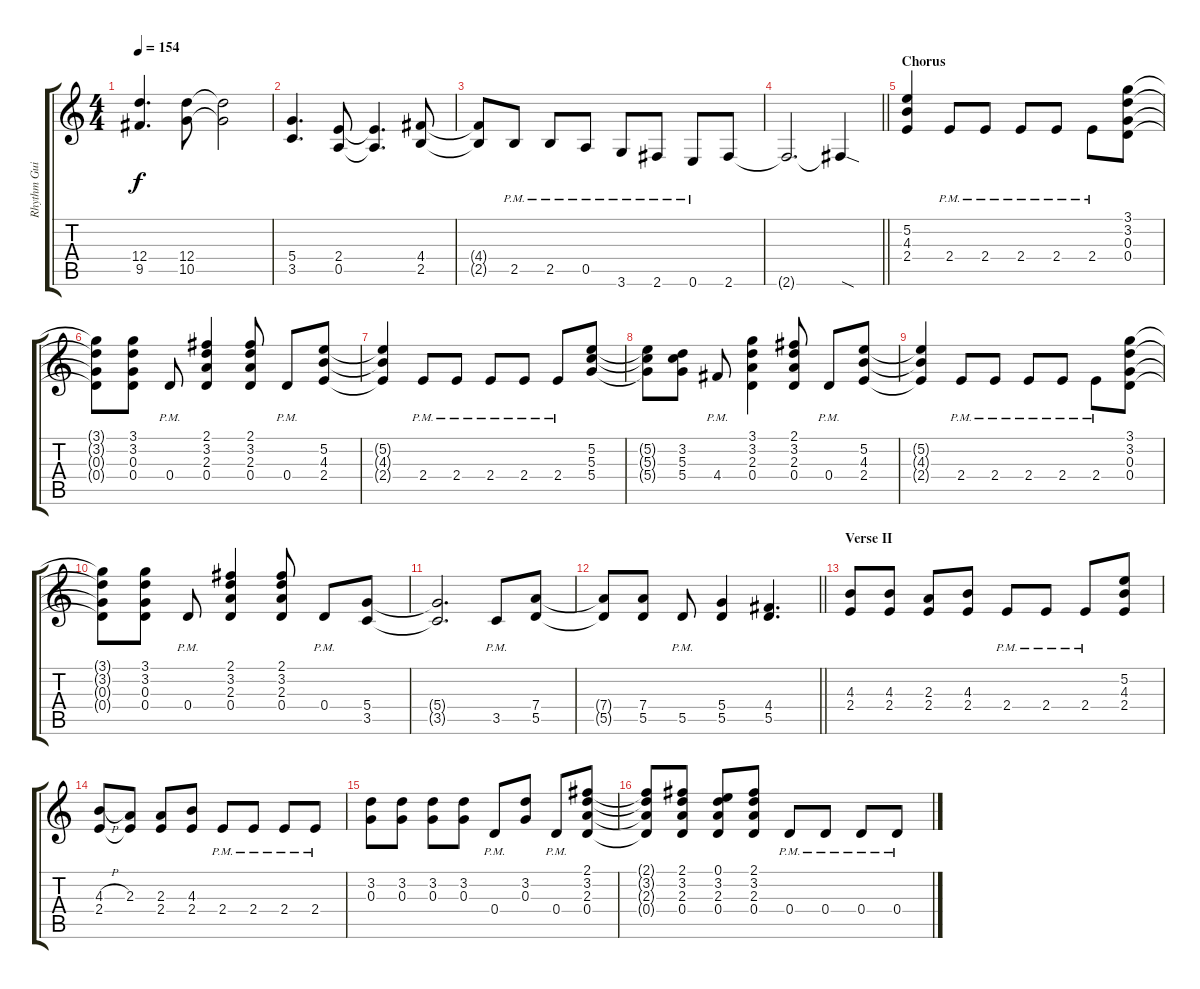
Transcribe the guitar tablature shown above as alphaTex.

\track ("Rhythm Guitar I" "Rhythm Gui") {instrument overdrivenguitar}
\staff {score tabs}
\tuning (E4 B3 G3 D3 A2 E2) {hide}
\ts (4 4)
\tempo 154
\clef g2
\ks c
(12.4 9.5).4{d dy f} (12.4 10.5).8 (12.4{t} 10.5{t}).2 |
(5.4 3.5).4{d} (2.4 0.5).8 (2.4{t} 0.5{t}).4{d} (4.4 2.5).8 |
(4.4{t} 2.5{t}).8 2.5{pm}.8 2.5{pm}.8 0.5{pm}.8 3.6{pm}.8 2.6{pm}.8 0.6{pm}.8 2.6.8 |
\barLineRight lightlight
2.6{t}.2{d} 2.6{sod t}.4 |
\section ("" "Chorus")
(5.2 4.3 2.4).4 2.4{pm}.8 2.4{pm}.8 2.4{pm}.8 2.4{pm}.8 2.4{pm}.8 (3.1 3.2 0.3 0.4).8 |
(3.1{t} 3.2{t} 0.3{t} 0.4{t}).8 (3.1 3.2 0.3 0.4).8 0.4{pm}.8 (2.1 3.2 2.3 0.4).4 (2.1 3.2 2.3 0.4).8 0.4{pm}.8 (5.2 4.3 2.4).8 |
(5.2{t} 4.3{t} 2.4{t}).4 2.4{pm}.8 2.4{pm}.8 2.4{pm}.8 2.4{pm}.8 2.4{pm}.8 (5.2 5.3 5.4).8 |
(5.2{t} 5.3{t} 5.4{t}).8 (3.2 5.3 5.4).8 4.4{pm}.8 (3.1 3.2 2.3 0.4).4 (2.1 3.2 2.3 0.4).8 0.4{pm}.8 (5.2 4.3 2.4).8 |
(5.2{t} 4.3{t} 2.4{t}).4 2.4{pm}.8 2.4{pm}.8 2.4{pm}.8 2.4{pm}.8 2.4{pm}.8 (3.1 3.2 0.3 0.4).8 |
(3.1{t} 3.2{t} 0.3{t} 0.4{t}).8 (3.1 3.2 0.3 0.4).8 0.4{pm}.8 (2.1 3.2 2.3 0.4).4 (2.1 3.2 2.3 0.4).8 0.4{pm}.8 (5.4 3.5).8 |
(5.4{t} 3.5{t}).2{d} 3.5{pm}.8 (7.4 5.5).8 |
\barLineRight lightlight
(7.4{t} 5.5{t}).8 (7.4 5.5).8 5.5{pm}.8 (5.4 5.5).4 (4.4 5.5).4{d} |
\section ("" "Verse II")
(4.3 2.4).8 (4.3 2.4).8 (2.3 2.4).8 (4.3 2.4).8 2.4{pm}.8 2.4{pm}.8 2.4{pm}.8 (5.2 4.3 2.4).8 |
(4.3{h} 2.4).8 (2.3 2.4{t}).8 (2.3 2.4).8 (4.3 2.4).8 2.4{pm}.8 2.4{pm}.8 2.4{pm}.8 2.4{pm}.8 |
(3.2 0.3).8 (3.2 0.3).8 (3.2 0.3).8 (3.2 0.3).8 0.4{pm}.8 (3.2 0.3).8 0.4{pm}.8 (2.1 3.2 2.3 0.4).8 |
(2.1{t} 3.2{t} 2.3{t} 0.4{t}).8 (2.1 3.2 2.3 0.4).8 (0.1 3.2 2.3 0.4).8 (2.1 3.2 2.3 0.4).8 0.4{pm}.8 0.4{pm}.8 0.4{pm}.8 0.4{pm}.8
